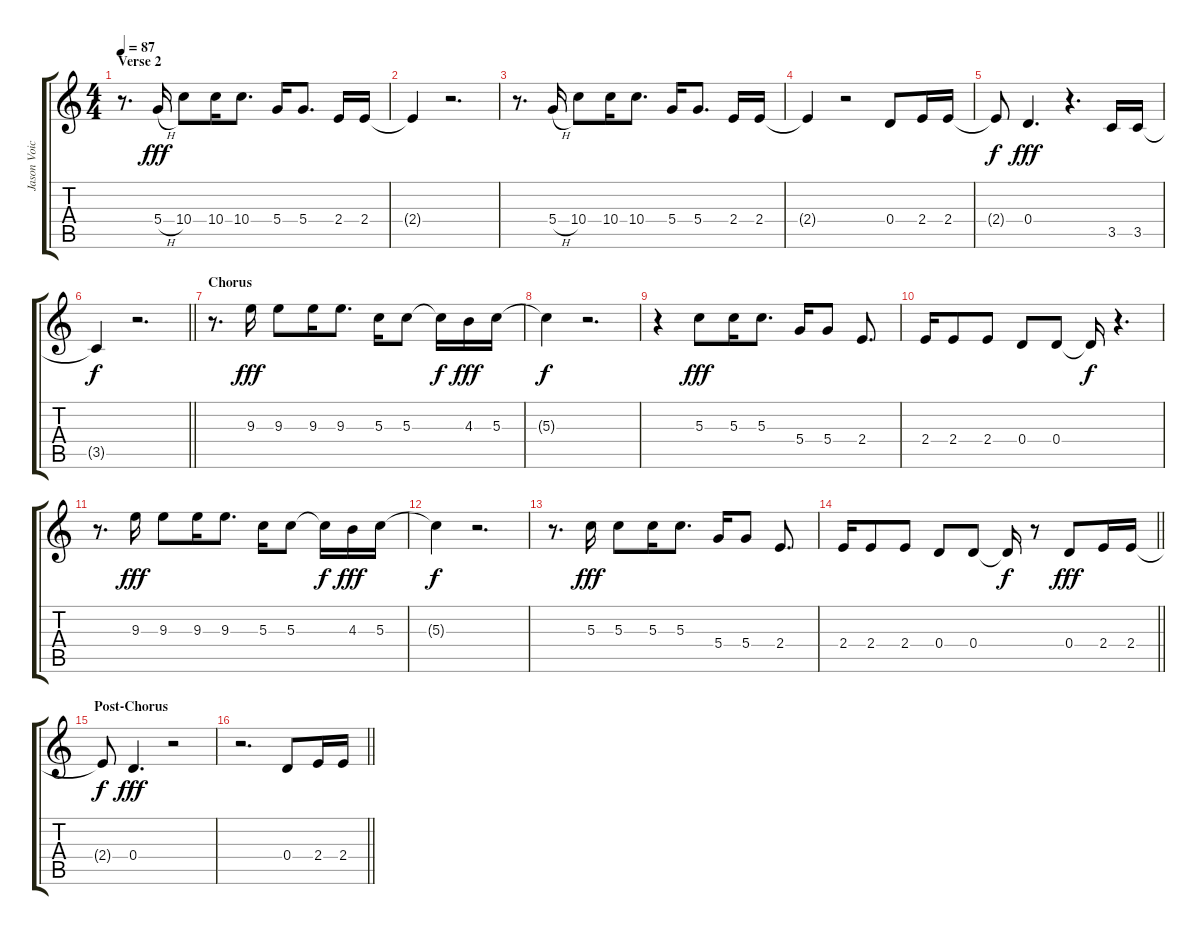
\track ("Jason Voice" "Jason Voic") {instrument contrabass}
\staff {score tabs}
\tuning (E4 B3 G3 D3 A2 E2) {hide}
\ts (4 4)
\section ("" "Verse 2")
\tempo 87
\clef g2
\ks c
r.8{d dy f} 5.4{h}.16{dy fff} 10.4.8 10.4.16 10.4.8{d} 5.4.16 5.4.8{d} 2.4.16 2.4.16 |
2.4{t}.4 r.2{d} |
r.8{d} 5.4{h}.16 10.4.8 10.4.16 10.4.8{d} 5.4.16 5.4.8{d} 2.4.16 2.4.16 |
2.4{t}.4 r.2 0.4.8 2.4.16 2.4.16 |
2.4{t}.8{dy f} 0.4.4{d dy fff} r.4{d} 3.5.16 3.5.16 |
\barLineRight lightlight
3.5{t}.4{dy f} r.2{d} |
\section ("" "Chorus")
r.8{d} 9.3.16{dy fff} 9.3.8 9.3.16 9.3.8{d} 5.3.16 5.3.8 5.3{t}.16{dy f} 4.3.16{dy fff} 5.3.16 |
5.3{t}.4{dy f} r.2{d} |
r.4 5.3.8{dy fff} 5.3.16 5.3.8{d} 5.4.16 5.4.8 2.4.8{d} |
2.4.16 2.4.8 2.4.8 0.4.8 0.4.8 0.4{t}.16{dy f} r.4{d} |
r.8{d} 9.3.16{dy fff} 9.3.8 9.3.16 9.3.8{d} 5.3.16 5.3.8 5.3{t}.16{dy f} 4.3.16{dy fff} 5.3.16 |
5.3{t}.4{dy f} r.2{d} |
r.8{d} 5.3.16{dy fff} 5.3.8 5.3.16 5.3.8{d} 5.4.16 5.4.8 2.4.8{d} |
\barLineRight lightlight
2.4.16 2.4.8 2.4.8 0.4.8 0.4.8 0.4{t}.16{dy f} r.8 0.4.8{dy fff} 2.4.16 2.4.16 |
\section ("" "Post-Chorus")
2.4{t}.8{dy f} 0.4.4{d dy fff} r.2 |
\barLineRight lightlight
r.2{d} 0.4.8 2.4.16 2.4.16
